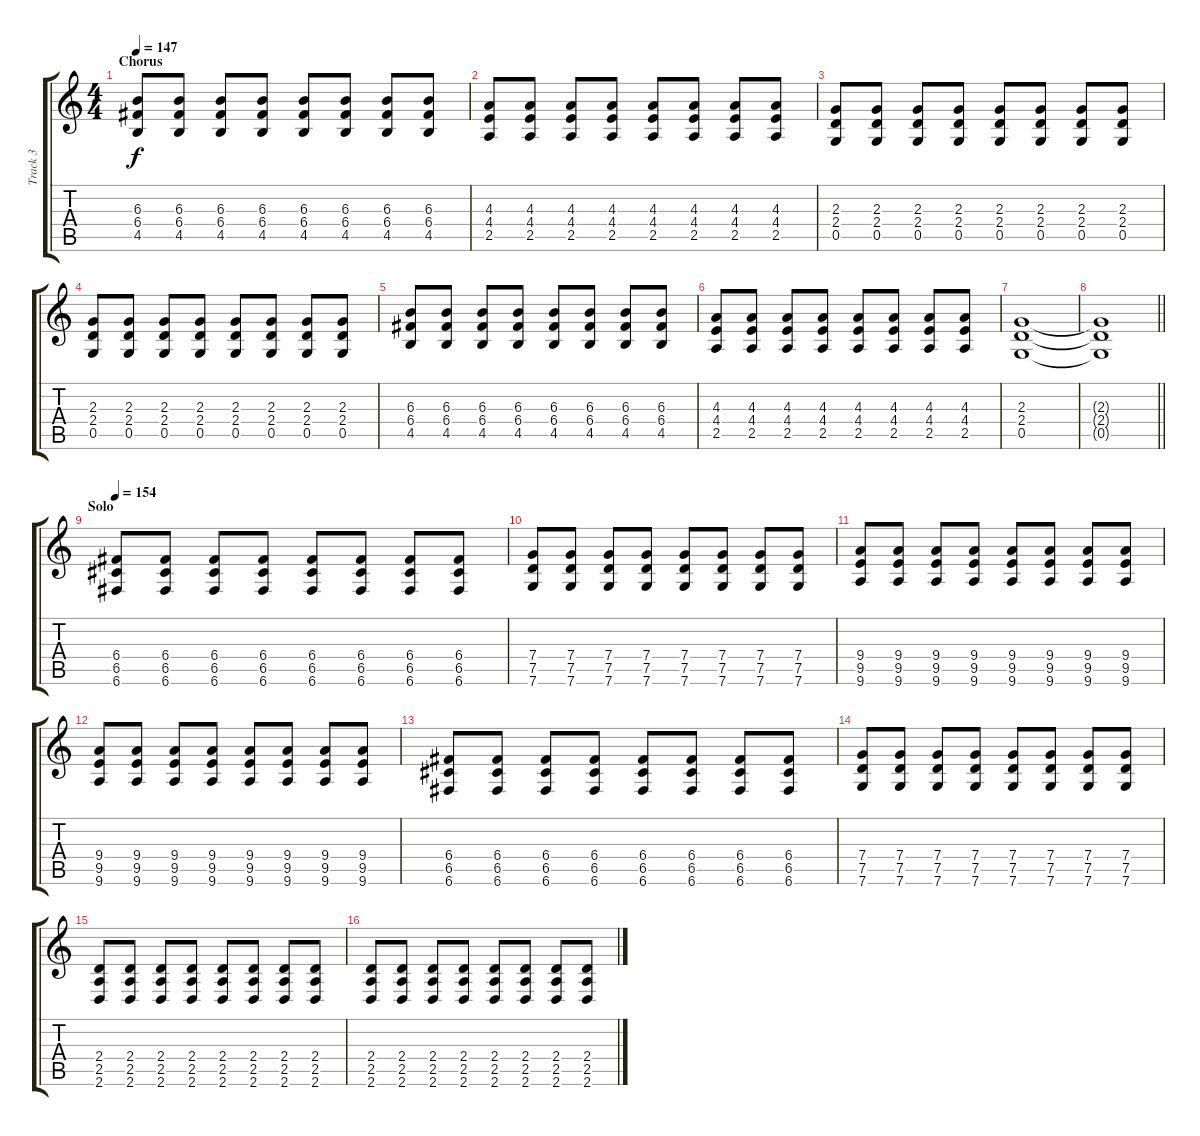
\track ("Track 3" "Track 3") {instrument distortionguitar}
\staff {score tabs}
\tuning (D4 A3 F3 C3 G2 C2) {hide}
\ts (4 4)
\section ("" "Chorus")
\tempo 147
\clef g2
\ks c
(6.3 6.4 4.5).8{dy f} (6.3 6.4 4.5).8 (6.3 6.4 4.5).8 (6.3 6.4 4.5).8 (6.3 6.4 4.5).8 (6.3 6.4 4.5).8 (6.3 6.4 4.5).8 (6.3 6.4 4.5).8 |
(4.3 4.4 2.5).8 (4.3 4.4 2.5).8 (4.3 4.4 2.5).8 (4.3 4.4 2.5).8 (4.3 4.4 2.5).8 (4.3 4.4 2.5).8 (4.3 4.4 2.5).8 (4.3 4.4 2.5).8 |
(2.3 2.4 0.5).8 (2.3 2.4 0.5).8 (2.3 2.4 0.5).8 (2.3 2.4 0.5).8 (2.3 2.4 0.5).8 (2.3 2.4 0.5).8 (2.3 2.4 0.5).8 (2.3 2.4 0.5).8 |
(2.3 2.4 0.5).8 (2.3 2.4 0.5).8 (2.3 2.4 0.5).8 (2.3 2.4 0.5).8 (2.3 2.4 0.5).8 (2.3 2.4 0.5).8 (2.3 2.4 0.5).8 (2.3 2.4 0.5).8 |
(6.3 6.4 4.5).8 (6.3 6.4 4.5).8 (6.3 6.4 4.5).8 (6.3 6.4 4.5).8 (6.3 6.4 4.5).8 (6.3 6.4 4.5).8 (6.3 6.4 4.5).8 (6.3 6.4 4.5).8 |
(4.3 4.4 2.5).8 (4.3 4.4 2.5).8 (4.3 4.4 2.5).8 (4.3 4.4 2.5).8 (4.3 4.4 2.5).8 (4.3 4.4 2.5).8 (4.3 4.4 2.5).8 (4.3 4.4 2.5).8 |
(2.3 2.4 0.5).1 |
\barLineRight lightlight
(2.3{t} 2.4{t} 0.5{t}).1 |
\section ("" "Solo")
\tempo 154
(6.4 6.5 6.6).8{volume 8} (6.4 6.5 6.6).8 (6.4 6.5 6.6).8 (6.4 6.5 6.6).8 (6.4 6.5 6.6).8 (6.4 6.5 6.6).8 (6.4 6.5 6.6).8 (6.4 6.5 6.6).8 |
(7.4 7.5 7.6).8 (7.4 7.5 7.6).8 (7.4 7.5 7.6).8 (7.4 7.5 7.6).8 (7.4 7.5 7.6).8 (7.4 7.5 7.6).8 (7.4 7.5 7.6).8 (7.4 7.5 7.6).8 |
(9.4 9.5 9.6).8 (9.4 9.5 9.6).8 (9.4 9.5 9.6).8 (9.4 9.5 9.6).8 (9.4 9.5 9.6).8 (9.4 9.5 9.6).8 (9.4 9.5 9.6).8 (9.4 9.5 9.6).8 |
(9.4 9.5 9.6).8 (9.4 9.5 9.6).8 (9.4 9.5 9.6).8 (9.4 9.5 9.6).8 (9.4 9.5 9.6).8 (9.4 9.5 9.6).8 (9.4 9.5 9.6).8 (9.4 9.5 9.6).8 |
(6.4 6.5 6.6).8 (6.4 6.5 6.6).8 (6.4 6.5 6.6).8 (6.4 6.5 6.6).8 (6.4 6.5 6.6).8 (6.4 6.5 6.6).8 (6.4 6.5 6.6).8 (6.4 6.5 6.6).8 |
(7.4 7.5 7.6).8 (7.4 7.5 7.6).8 (7.4 7.5 7.6).8 (7.4 7.5 7.6).8 (7.4 7.5 7.6).8 (7.4 7.5 7.6).8 (7.4 7.5 7.6).8 (7.4 7.5 7.6).8 |
(2.4 2.5 2.6).8 (2.4 2.5 2.6).8 (2.4 2.5 2.6).8 (2.4 2.5 2.6).8 (2.4 2.5 2.6).8 (2.4 2.5 2.6).8 (2.4 2.5 2.6).8 (2.4 2.5 2.6).8 |
(2.4 2.5 2.6).8 (2.4 2.5 2.6).8 (2.4 2.5 2.6).8 (2.4 2.5 2.6).8 (2.4 2.5 2.6).8 (2.4 2.5 2.6).8 (2.4 2.5 2.6).8 (2.4 2.5 2.6).8
